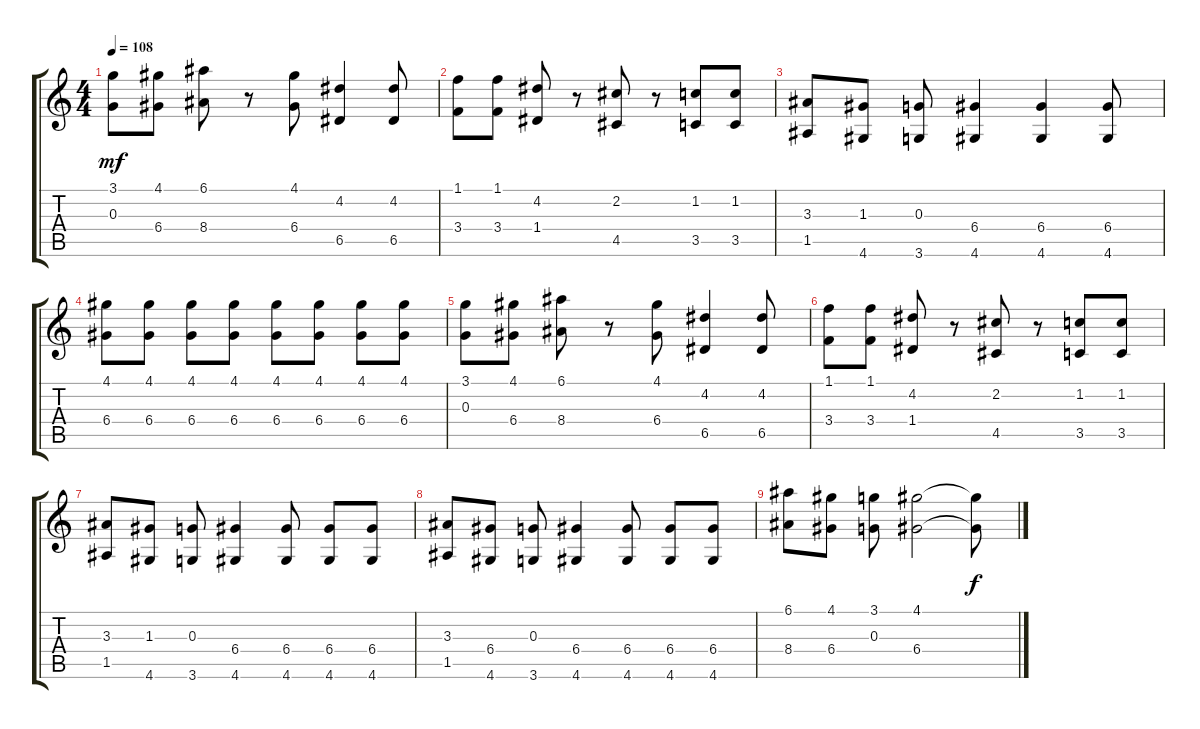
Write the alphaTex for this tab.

\track "" {instrument overdrivenguitar}
\staff {score tabs}
\tuning (E4 B3 G3 D3 A2 E2) {hide}
\ts (4 4)
\tempo 108
\clef g2
\ks c
(3.1 0.3).8{dy mf} (4.1 6.4).8 (6.1 8.4).8 r.8 (4.1 6.4).8 (4.2 6.5).4 (4.2 6.5).8 |
(1.1 3.4).8 (1.1 3.4).8 (4.2 1.4).8 r.8 (2.2 4.5).8 r.8 (1.2 3.5).8 (1.2 3.5).8 |
(3.3 1.5).8 (1.3 4.6).8 (0.3 3.6).8 (6.4 4.6).4 (6.4 4.6).4 (6.4 4.6).8 |
(4.1 6.4).8 (4.1 6.4).8 (4.1 6.4).8 (4.1 6.4).8 (4.1 6.4).8 (4.1 6.4).8 (4.1 6.4).8 (4.1 6.4).8 |
(3.1 0.3).8 (4.1 6.4).8 (6.1 8.4).8 r.8 (4.1 6.4).8 (4.2 6.5).4 (4.2 6.5).8 |
(1.1 3.4).8 (1.1 3.4).8 (4.2 1.4).8 r.8 (2.2 4.5).8 r.8 (1.2 3.5).8 (1.2 3.5).8 |
(3.3 1.5).8 (1.3 4.6).8 (0.3 3.6).8 (6.4 4.6).4 (6.4 4.6).8 (6.4 4.6).8 (6.4 4.6).8 |
(3.3 1.5).8 (6.4 4.6).8 (0.3 3.6).8 (6.4 4.6).4 (6.4 4.6).8 (6.4 4.6).8 (6.4 4.6).8 |
(6.1 8.4).8 (4.1 6.4).8 (3.1 0.3).8 (4.1 6.4).2 (4.1{t} 6.4{t}).8{dy f}
